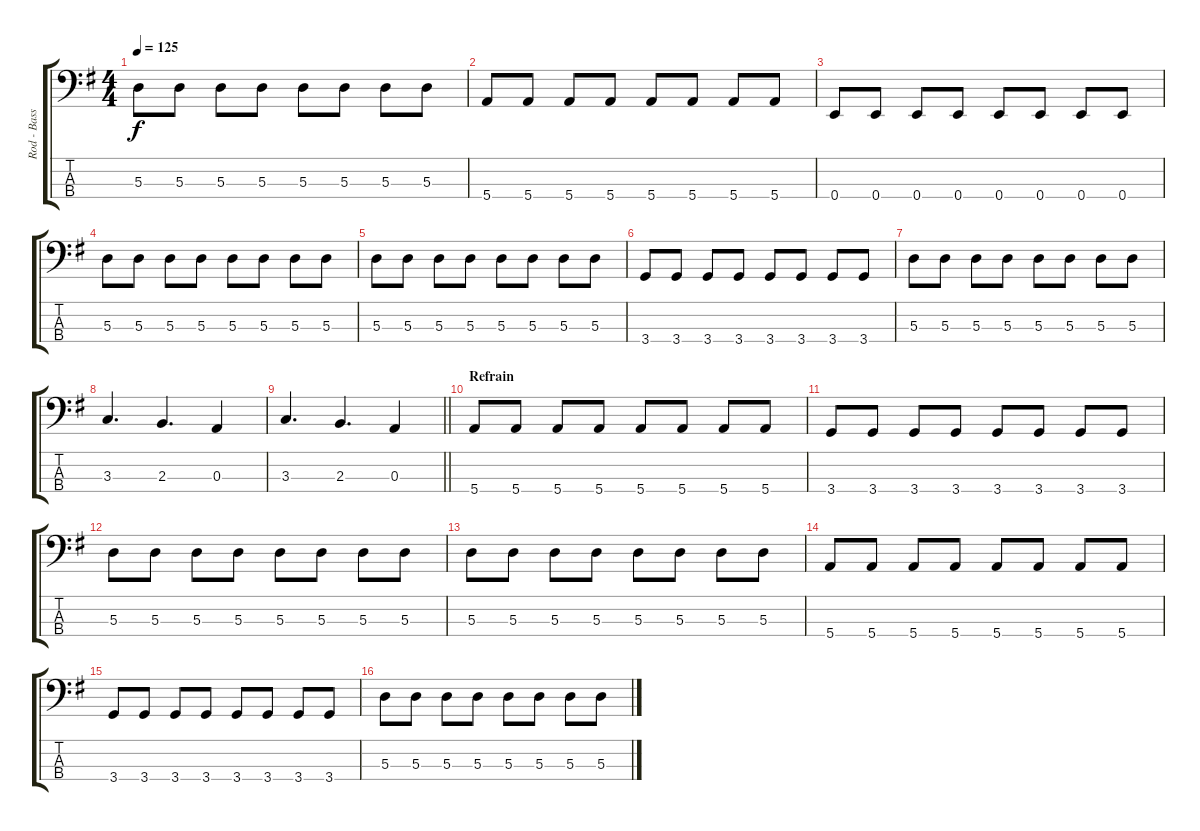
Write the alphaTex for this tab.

\track ("Rod - Bass" "Rod - Bass") {instrument electricbasspick}
\staff {score tabs}
\tuning (G2 D2 A1 E1) {hide}
\ts (4 4)
\tempo 125
\clef f4
\ks g
5.3.8{dy f} 5.3.8 5.3.8 5.3.8 5.3.8 5.3.8 5.3.8 5.3.8 |
5.4.8 5.4.8 5.4.8 5.4.8 5.4.8 5.4.8 5.4.8 5.4.8 |
0.4.8 0.4.8 0.4.8 0.4.8 0.4.8 0.4.8 0.4.8 0.4.8 |
5.3.8 5.3.8 5.3.8 5.3.8 5.3.8 5.3.8 5.3.8 5.3.8 |
5.3.8 5.3.8 5.3.8 5.3.8 5.3.8 5.3.8 5.3.8 5.3.8 |
3.4.8 3.4.8 3.4.8 3.4.8 3.4.8 3.4.8 3.4.8 3.4.8 |
5.3.8 5.3.8 5.3.8 5.3.8 5.3.8 5.3.8 5.3.8 5.3.8 |
3.3.4{d} 2.3.4{d} 0.3.4 |
\barLineRight lightlight
3.3.4{d} 2.3.4{d} 0.3.4 |
\section ("" "Refrain")
5.4.8 5.4.8 5.4.8 5.4.8 5.4.8 5.4.8 5.4.8 5.4.8 |
3.4.8 3.4.8 3.4.8 3.4.8 3.4.8 3.4.8 3.4.8 3.4.8 |
5.3.8 5.3.8 5.3.8 5.3.8 5.3.8 5.3.8 5.3.8 5.3.8 |
5.3.8 5.3.8 5.3.8 5.3.8 5.3.8 5.3.8 5.3.8 5.3.8 |
5.4.8 5.4.8 5.4.8 5.4.8 5.4.8 5.4.8 5.4.8 5.4.8 |
3.4.8 3.4.8 3.4.8 3.4.8 3.4.8 3.4.8 3.4.8 3.4.8 |
5.3.8 5.3.8 5.3.8 5.3.8 5.3.8 5.3.8 5.3.8 5.3.8
